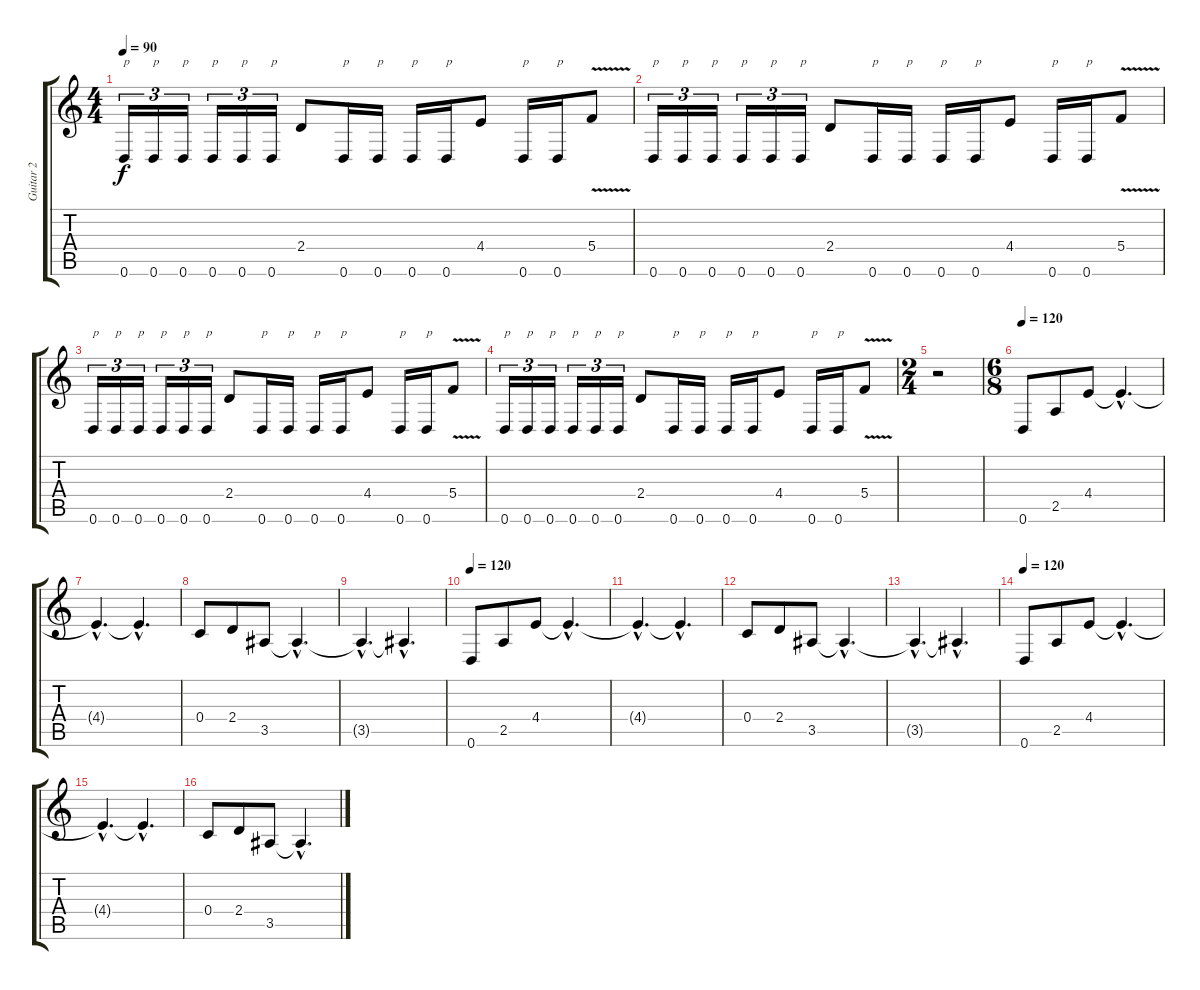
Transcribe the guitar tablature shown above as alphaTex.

\track ("Guitar 2" "Guitar 2") {instrument distortionguitar}
\staff {score tabs}
\tuning (D4 A3 F3 C3 G2 D2) {hide}
\ts (4 4)
\tempo 90
\clef g2
\ks c
0.6.16{tu (3 2) txt "p" dy f} 0.6.16{tu (3 2) txt "p"} 0.6.16{tu (3 2) txt "p"} 0.6.16{tu (3 2) txt "p"} 0.6.16{tu (3 2) txt "p"} 0.6.16{tu (3 2) txt "p"} 2.4.8 0.6.16{txt "p"} 0.6.16{txt "p"} 0.6.16{txt "p"} 0.6.16{txt "p"} 4.4.8 0.6.16{txt "p"} 0.6.16{txt "p"} 5.4{v}.8 |
0.6.16{tu (3 2) txt "p"} 0.6.16{tu (3 2) txt "p"} 0.6.16{tu (3 2) txt "p"} 0.6.16{tu (3 2) txt "p"} 0.6.16{tu (3 2) txt "p"} 0.6.16{tu (3 2) txt "p"} 2.4.8 0.6.16{txt "p"} 0.6.16{txt "p"} 0.6.16{txt "p"} 0.6.16{txt "p"} 4.4.8 0.6.16{txt "p"} 0.6.16{txt "p"} 5.4{v}.8 |
0.6.16{tu (3 2) txt "p"} 0.6.16{tu (3 2) txt "p"} 0.6.16{tu (3 2) txt "p"} 0.6.16{tu (3 2) txt "p"} 0.6.16{tu (3 2) txt "p"} 0.6.16{tu (3 2) txt "p"} 2.4.8 0.6.16{txt "p"} 0.6.16{txt "p"} 0.6.16{txt "p"} 0.6.16{txt "p"} 4.4.8 0.6.16{txt "p"} 0.6.16{txt "p"} 5.4{v}.8 |
0.6.16{tu (3 2) txt "p"} 0.6.16{tu (3 2) txt "p"} 0.6.16{tu (3 2) txt "p"} 0.6.16{tu (3 2) txt "p"} 0.6.16{tu (3 2) txt "p"} 0.6.16{tu (3 2) txt "p"} 2.4.8 0.6.16{txt "p"} 0.6.16{txt "p"} 0.6.16{txt "p"} 0.6.16{txt "p"} 4.4.8 0.6.16{txt "p"} 0.6.16{txt "p"} 5.4{v}.8 |
\ts (2 4)
r.2 |
\ts (6 8)
\tempo 120
0.6.8 2.5.8 4.4.8 4.4{hac t}.4{d} |
4.4{hac t}.4{d} 4.4{hac t}.4{d} |
0.4.8 2.4.8 3.5.8 3.5{hac t}.4{d} |
3.5{hac t}.4{d} 3.5{hac t}.4{d} |
\tempo 120
0.6.8 2.5.8 4.4.8 4.4{hac t}.4{d} |
4.4{hac t}.4{d} 4.4{hac t}.4{d} |
0.4.8 2.4.8 3.5.8 3.5{hac t}.4{d} |
3.5{hac t}.4{d} 3.5{hac t}.4{d} |
\tempo 120
0.6.8 2.5.8 4.4.8 4.4{hac t}.4{d} |
4.4{hac t}.4{d} 4.4{hac t}.4{d} |
0.4.8 2.4.8 3.5.8 3.5{hac t}.4{d}
